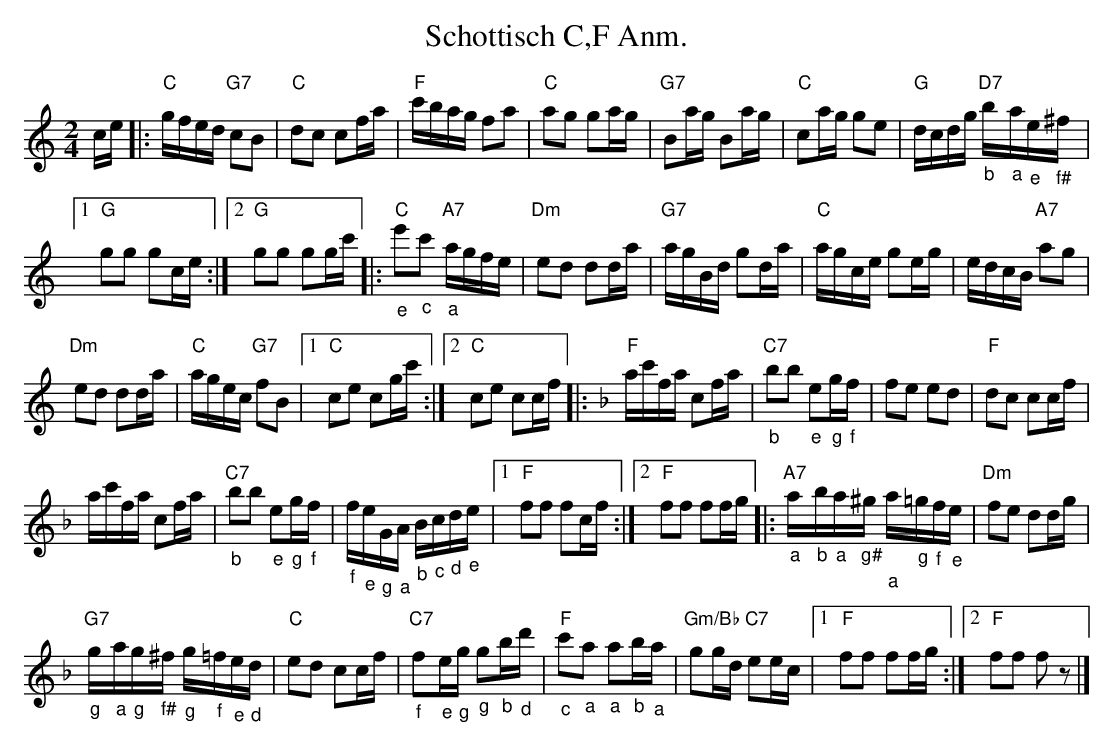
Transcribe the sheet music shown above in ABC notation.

X:1
T: Schottisch C,F Anm.
M:2/4
L:1/16
K:C
ce |: "C"gfed "G7"c2B2 | "C"d2c2 c2fa | "F"c'bag f2a2 | "C"a2g2 g2ag | "G7"B2ag B2ag | "C"c2ag g2e2 | "G"dcdg "D7""_b"b"_a"a"_e"e"_f#"^f |1
"G"g2g2 g2ce :|2 "G"g2g2 g2gc' |: "C""_e"e'2"_c"c'2 "A7""_a"agfe | "Dm"e2d2 d2da | "G7"agBd g2da | "C"agce g2eg | edcB "A7"a2g2 |
"Dm"e2d2 d2da | "C"agec "G7"f2B2 |1 "C"c2e2 c2gc' :|2 "C"c2e2 c2cf |: [K:F] "F"ac'fa c2fa | "C7""_b"b2b2 "_e"e2"_g"g"_f"f | f2e2 e2d2 | "F"d2c2 c2cf |
ac'fa c2fa | "C7""_b"b2b2 "_e"e2"_g"g"_f"f | "_f"f"_e"e"_g"G"_a"A "_b"B"_c"c"_d"d"_e"e |1 "F"f2f2 f2cf :|2 "F"f2f2 f2fg |: "A7""_a"a"_b"b"_a"a"_g#"^g "_a"a"_g"=g"_f"f"_e"e | "Dm"f2e2 d2dg |
"G7""_g"g"_a"a"_g"g"_f#"^f "_g"g"_f"=f"_e"e"_d"d | "C"e2d2 c2cf | "C7""_f"f2"_e"e"_g"g "_g"g2"_b"b"_d"d' | "F""_c"c'2"_a"a2 "_a"a2"_b"b"_a"a | "Gm/Bb"g2gd "C7"e2ec |1 "F"f2f2 f2fg :|2 "F"f2f2 f2z2 |]
